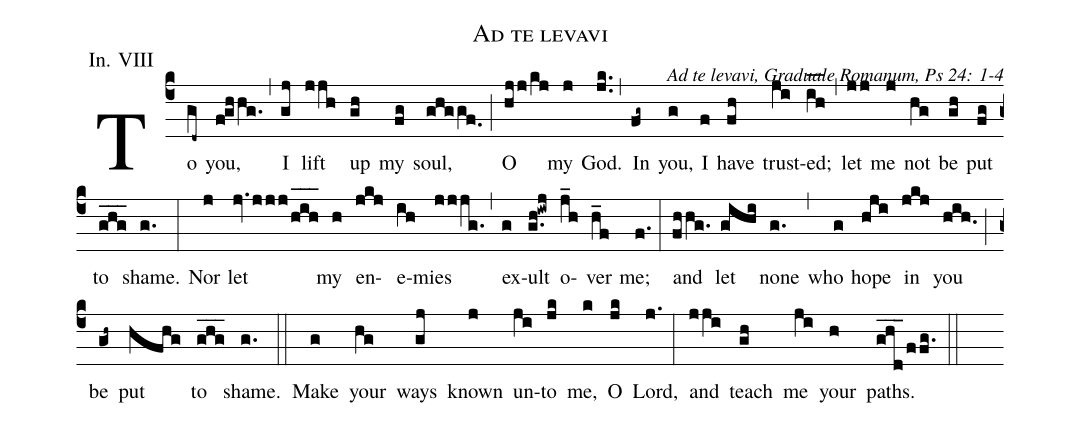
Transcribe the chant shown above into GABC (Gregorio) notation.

name: Ad te levavi;
office-part: Introitus;
mode: 8;
commentary: Ad te levavi, Graduale Romanum, Ps 24: 1-4;
annotation: In. VIII;
%%
(c4)To(gd~) you,(fghhg.) (,)
I(gj) lift(jjh) up(gh) my(fg) soul,(ghggf.0) (;)
O(hjj/kj) my(j) God.(jk..) (,)
In(fg~) you,(g) I(f) have(fh) trust(ji)ed;(i_[oh:h]h_[oh:h]) (,) let(jj) me(j) not(hg) be(gh) put(fg) to(ghg___) shame.(g.) (:)
Nor(j) let(jv.jjj/h_[oh:h]i_[oh:h]h_[oh:h]) my(h) en(jkj)e(ih)mies(jjjg.) (,) ex(g)ult(g.h!iwj) o(j_h)ver(h_f) me;(f.) (:)
and(fhhg.) let(gihi) none(g.) (,) who(g) hope(hji) in(jkj) you(hih.) (;) be(gh~) put(hfhg) to(ghg___) shame.(g.) (::)
Make(g) your(hg) ways(gj) known(j) un(ji)to(jk) me,(k) O(jk) Lord,(j.) (:) and(jji) teach(gh) me(ji) your(h)
paths.(ghd___/ffg.) (::)
